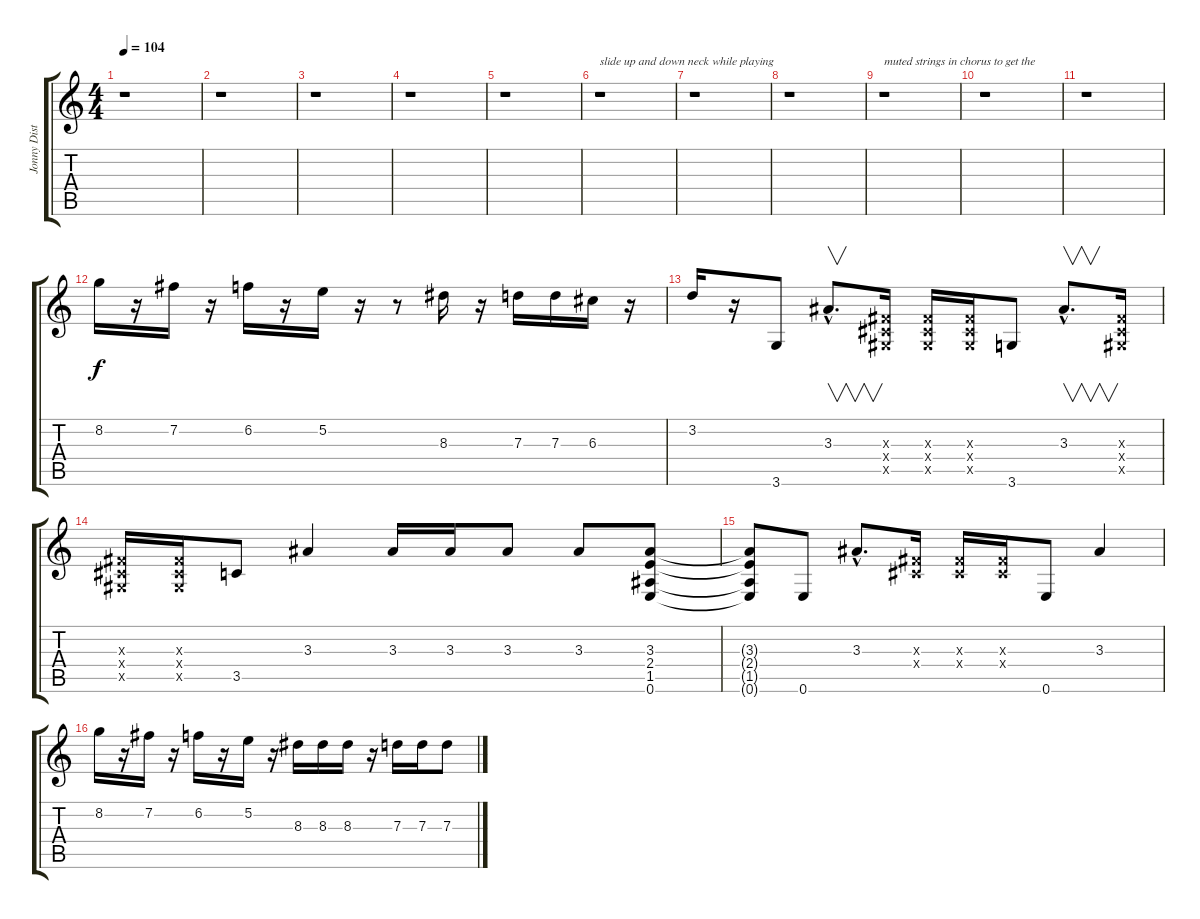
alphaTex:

\track ("Jonny Distorted" "Jonny Dist") {instrument distortionguitar}
\staff {score tabs}
\tuning (E4 B3 G3 D3 A2 E2) {hide}
\ts (4 4)
\tempo 104
\clef g2
\ks c
r.1{dy f} |
r.1 |
r.1 |
r.1 |
r.1 |
r.1{txt "slide up and down neck while playing"} |
r.1 |
r.1 |
r.1{txt "muted strings in chorus to get the"} |
r.1 |
r.1 |
8.2.16 r.16 7.2.16 r.16 6.2.16 r.16 5.2.16 r.16 r.8 8.3.16 r.16 7.3.16 7.3.16 6.3.16 r.16 |
3.2.16 r.16 3.6.8 3.3{hac}.8{v d} (-1.3{x} -1.4{x} -1.5{x}).16 (-1.3{x} -1.4{x} -1.5{x}).16 (-1.3{x} -1.4{x} -1.5{x}).16 3.6.8 3.3{hac}.8{v d} (-1.3{x} -1.4{x} -1.5{x}).16 |
(-1.3{x} -1.4{x} -1.5{x}).16 (-1.3{x} -1.4{x} -1.5{x}).16 3.5.8 3.3.4 3.3.16 3.3.16 3.3.8 3.3.8 (3.3 2.4 1.5 0.6).8 |
(3.3{t} 2.4{t} 1.5{t} 0.6{t}).8 0.6.8 3.3{hac}.8{d} (-1.3{x} -1.4{x}).16 (-1.3{x} -1.4{x}).16 (-1.3{x} -1.4{x}).16 0.6.8 3.3.4 |
8.2.16 r.16 7.2.16 r.16 6.2.16 r.16 5.2.16 r.16 8.3.16 8.3.16 8.3.16 r.16 7.3.16 7.3.16 7.3.8
